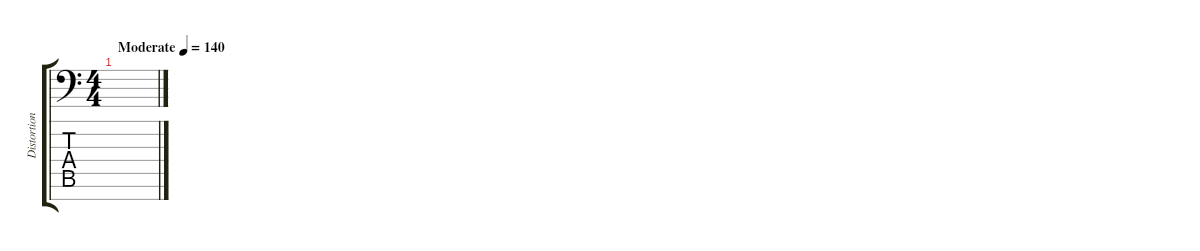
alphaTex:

\track ("Distortion Guitar" "Distortion") {instrument overdrivenguitar}
\staff {score tabs}
\tuning (E4 B3 G3 D3 A2 E2 C-1) {hide}
\ts (4 4)
\tempo (140 "Moderate")
\clef f4
\ks c
